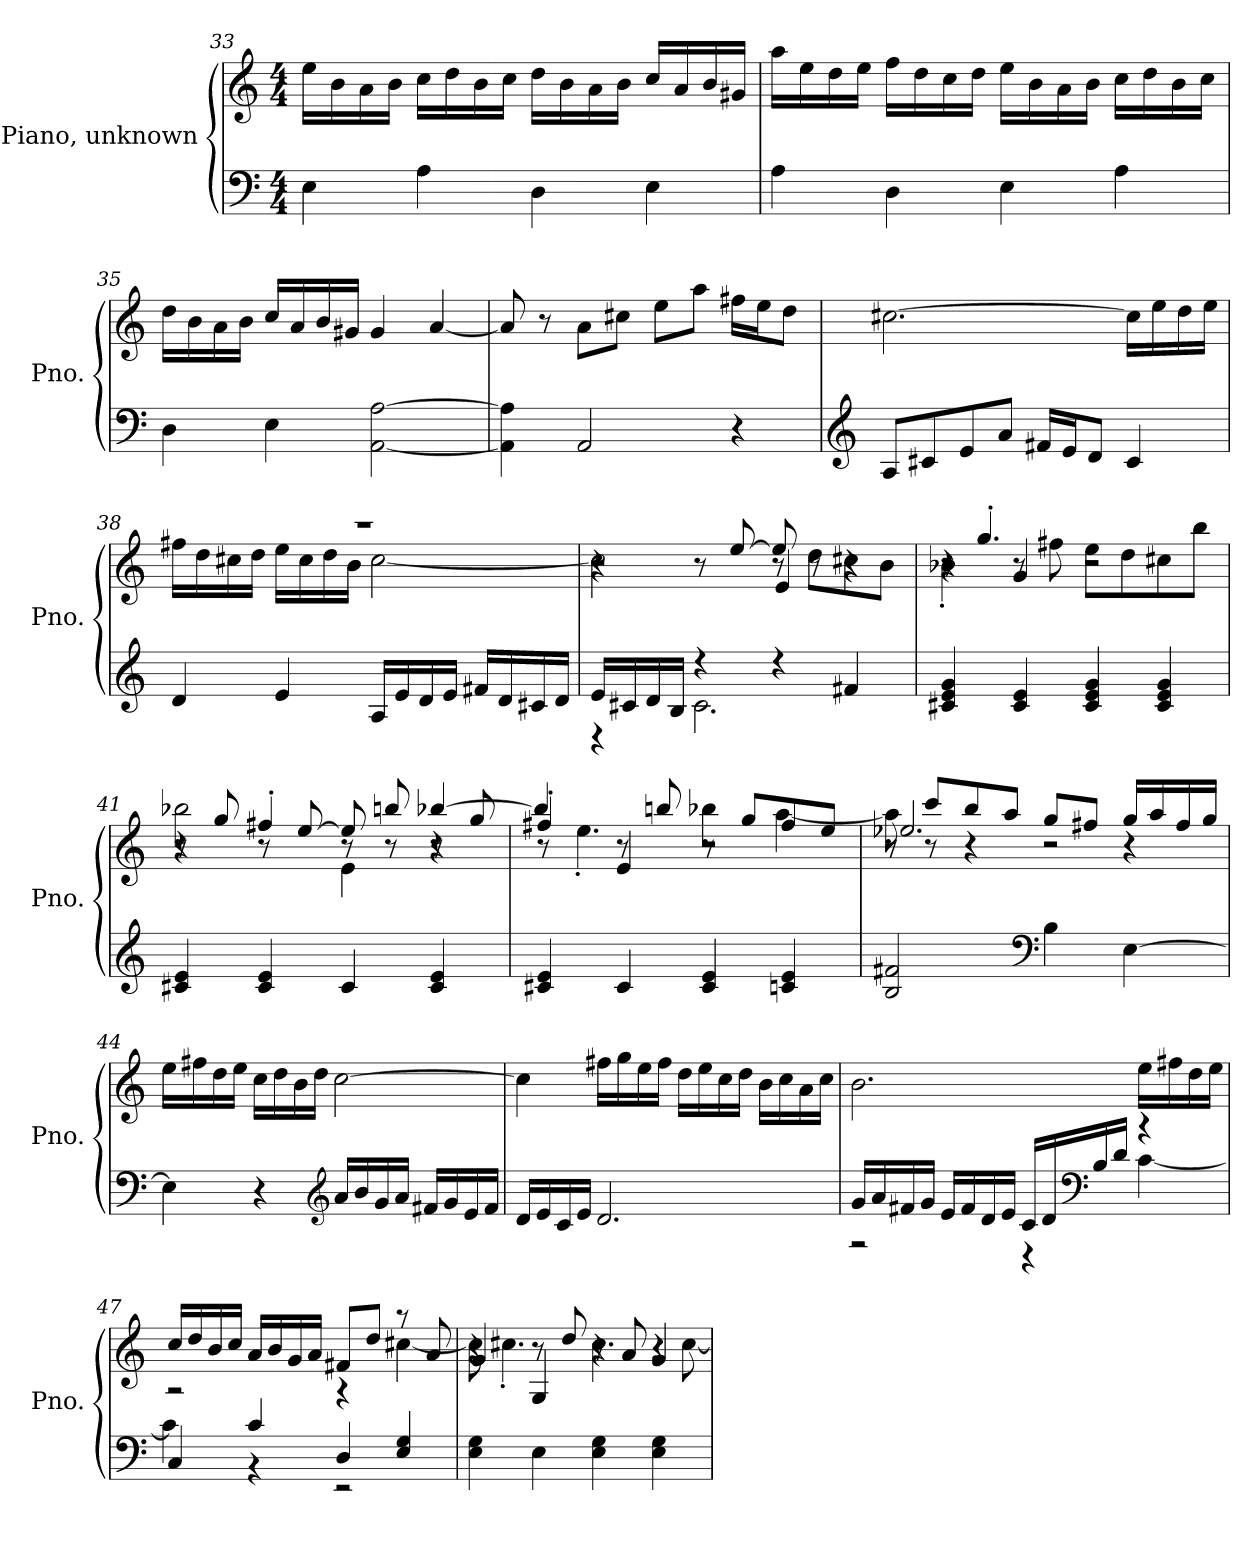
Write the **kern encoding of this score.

**kern	**kern
*part1	*part1
*staff2	*staff1
*I"Piano, unknown	*
*I'Pno.	*
!!LO:LB:g=z
*clefF4	*clefG2
*k[]	*k[]
*M4/4	*M4/4
=33	=33
4E\	16ee\LL
.	16b\
.	16a\
.	16b\JJ
4A\	16cc\LL
.	16dd\
.	16b\
.	16cc\JJ
4D\	16dd\LL
.	16b\
.	16a\
.	16b\JJ
4E\	16cc/LL
.	16a/
.	16b/
.	16g#X/JJ
=34	=34
4A\	16aa\LL
.	16ee\
.	16dd\
.	16ee\JJ
4D\	16ff\LL
.	16dd\
.	16cc\
.	16dd\JJ
4E\	16ee\LL
.	16b\
.	16a\
.	16b\JJ
4A\	16cc\LL
.	16dd\
.	16b\
.	16cc\JJ
=35	=35
4D\	16dd\LL
.	16b\
.	16a\
.	16b\JJ
4E\	16cc/LL
.	16a/
.	16b/
.	16g#X/JJ
[2AA\ [2A\	4g#/
.	[4a/
!!LO:LB:g=z
=36	=36
4AA\] 4A\]	8a/]
.	8r
2AA/	8a\L
.	8cc#X\J
.	8ee\L
.	8aa\J
4r	16ff#X\LL
.	16ee\J
.	8dd\J
=37	=37
*clefG2	*
8A/L	[2.cc#X\
8c#X/	.
8e/	.
8a/J	.
16f#X/LL	.
16e/J	.
8d/J	.
4c#/	16cc#\LL]
.	16ee\
.	16dd\
.	16ee\JJ
=38	=38
*	*^
4d/	1r	16ff#X\LL
.	.	16dd\
.	.	16cc#X\
.	.	16dd\JJ
4e/	.	16ee\LL
.	.	16cc#\
.	.	16dd\
.	.	16b\JJ
16A/LL	.	[2cc#\
16e/	.	.
16d/	.	.
16e/JJ	.	.
16f#X/LL	.	.
16d/	.	.
16c#X/	.	.
16d/JJ	.	.
!!LO:LB:g=z
=39	=39	=39
*^	*	*^
16e/LL	4r	4r	2cc#\]	2r
16c#X/	.	.	.	.
16d/	.	.	.	.
16B/JJ	.	.	.	.
4r	2.c#\	8r	.	.
.	.	[8ee/	.	.
4r	.	8ee/]	8r	4e/
.	.	8r	8dd\L	.
4f#X/	.	4r	8cc#X\	4r
.	.	.	8b\J	.
*v	*v	*	*	*
=40	=40	=40	=40
4c#X/ 4e/ 4g/	8r	4b-X'\	4r
.	4.gg'/	.	.
4c#/ 4e/	.	8r	4g/
.	.	8ff#X\	.
4c#/ 4e/ 4g/	2r	8ee\L	2r
.	.	8dd\	.
4c#/ 4e/ 4g/	.	8cc#X\	.
.	.	8bb\J	.
=41	=41	=41	=41
4c#X/ 4e/	8r	2bb-X\	4r
.	8gg/	.	.
4c#/ 4e/	4ff#X'/	.	8r
.	.	.	[8ee/
4c#/	8r	4e\	8ee/]
.	8bbn/	.	8r
4c#/ 4e/	8r	4r	[4bb-X/
.	8gg/	.	.
!!LO:LB:g=z	!!	!!
=42	=42	=42	=42
4c#X/ 4e/	4ff#X'/	8r	4bb-/]
.	.	4.ee'\	.
4c#/	8r	.	4e/
.	8bbn/	.	.
4c#/ 4e/	8r	4bb-X\	2r
.	8gg/L	.	.
4cn/ 4e/	8ff#/	[4aa\	.
.	8ee/J	.	.
=43	=43	=43	=43
2B/ 2f#X/	8r	8aa\]	2.ee-X/
.	8ccc/L	8r	.
.	8bb/	4r	.
.	8aa/J	.	.
*clefF4	*	*	*
4B\	8gg/L	2r	.
.	8ff#X/J	.	.
[4E\	16gg/LL	.	4r
.	16aa/	.	.
.	16ff#/	.	.
.	16gg/JJ	.	.
*	*v	*v	*v
=44	=44
4E\]	16ee\LL
.	16ff#X\
.	16dd\
.	16ee\JJ
4r	16cc\LL
.	16dd\
.	16b\
.	16dd\JJ
*clefG2	*
16a/LL	[2cc\
16b/	.
16g/	.
16a/JJ	.
16f#X/LL	.
16g/	.
16e/	.
16f#/JJ	.
!!LO:LB:g=z
=45	=45
16d/LL	4cc\]
16e/	.
16c/	.
16e/JJ	.
2.d/	16ff#X\LL
.	16gg\
.	16ee\
.	16ff#\JJ
.	16dd\LL
.	16ee\
.	16cc\
.	16dd\JJ
.	16b\LL
.	16cc\
.	16a\
.	16cc\JJ
=46	=46
*^	*
16g/LL	2r	2.b\
16a/	.	.
16f#X/	.	.
16g/JJ	.	.
16e/LL	.	.
16f#/	.	.
16d/	.	.
16e/JJ	.	.
16c/LL	4r	.
16d/	.	.
*clefF4	*	*
16B/	.	.
16d/JJ	.	.
4r	[4c\	16ee\LL
.	.	16ff#X\
.	.	16dd\
.	.	16ee\JJ
!!LO:PB:g=z
=47	=47	=47
*	*	*^
4C/	4c\]	16cc/LL	2r
.	.	16dd/	.
.	.	16b/	.
.	.	16cc/JJ	.
4c/	4r	16a/LL	.
.	.	16b/	.
.	.	16g/	.
.	.	16a/JJ	.
4D/	2r	8f#X/L	4r
.	.	8dd/J	.
4E/ 4G/	.	8r	[4cc#X\
.	.	8a/	.
*v	*v	*	*
=48	=48	=48
*	*	*^
4E\ 4G\	4r	8cc#\]	4g/
.	.	4.cc#X'\	.
4E\	8r	.	4G/
.	8dd/	.	.
4E\ 4G\	8r	4.cc#\	4r
.	8a/	.	.
4E\ 4G\	4r	.	4g/
.	.	[8cc#\	.
*	*v	*v	*v
=	=
*-	*-
